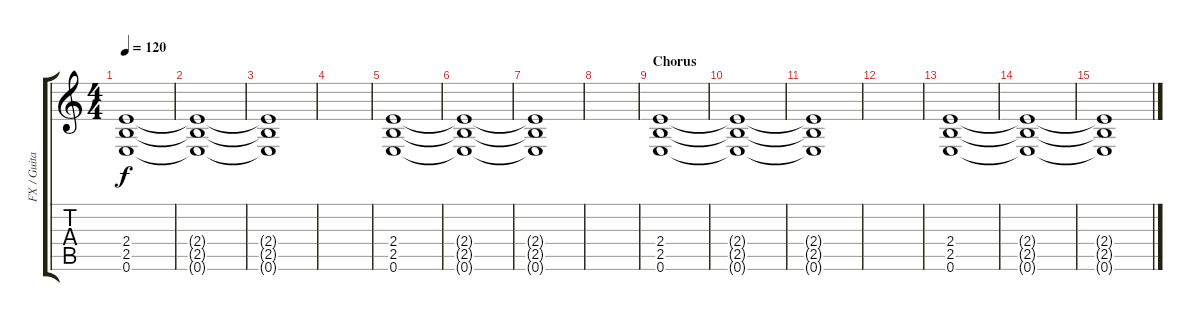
\track ("FX / Guitar II" "FX / Guita") {instrument distortionguitar}
\staff {score tabs}
\tuning (E4 B3 G3 D3 A2 E2) {hide}
\ts (4 4)
\tempo 120
\clef g2
\ks c
(2.4 2.5 0.6).1{dy f volume 5} |
(2.4{t} 2.5{t} 0.6{t}).1 |
(2.4{t} 2.5{t} 0.6{t}).1 |
|
(2.4 2.5 0.6).1{volume 5} |
(2.4{t} 2.5{t} 0.6{t}).1 |
(2.4{t} 2.5{t} 0.6{t}).1 |
|
\section ("" "Chorus")
(2.4 2.5 0.6).1{volume 5} |
(2.4{t} 2.5{t} 0.6{t}).1 |
(2.4{t} 2.5{t} 0.6{t}).1 |
|
(2.4 2.5 0.6).1{volume 5} |
(2.4{t} 2.5{t} 0.6{t}).1 |
(2.4{t} 2.5{t} 0.6{t}).1
